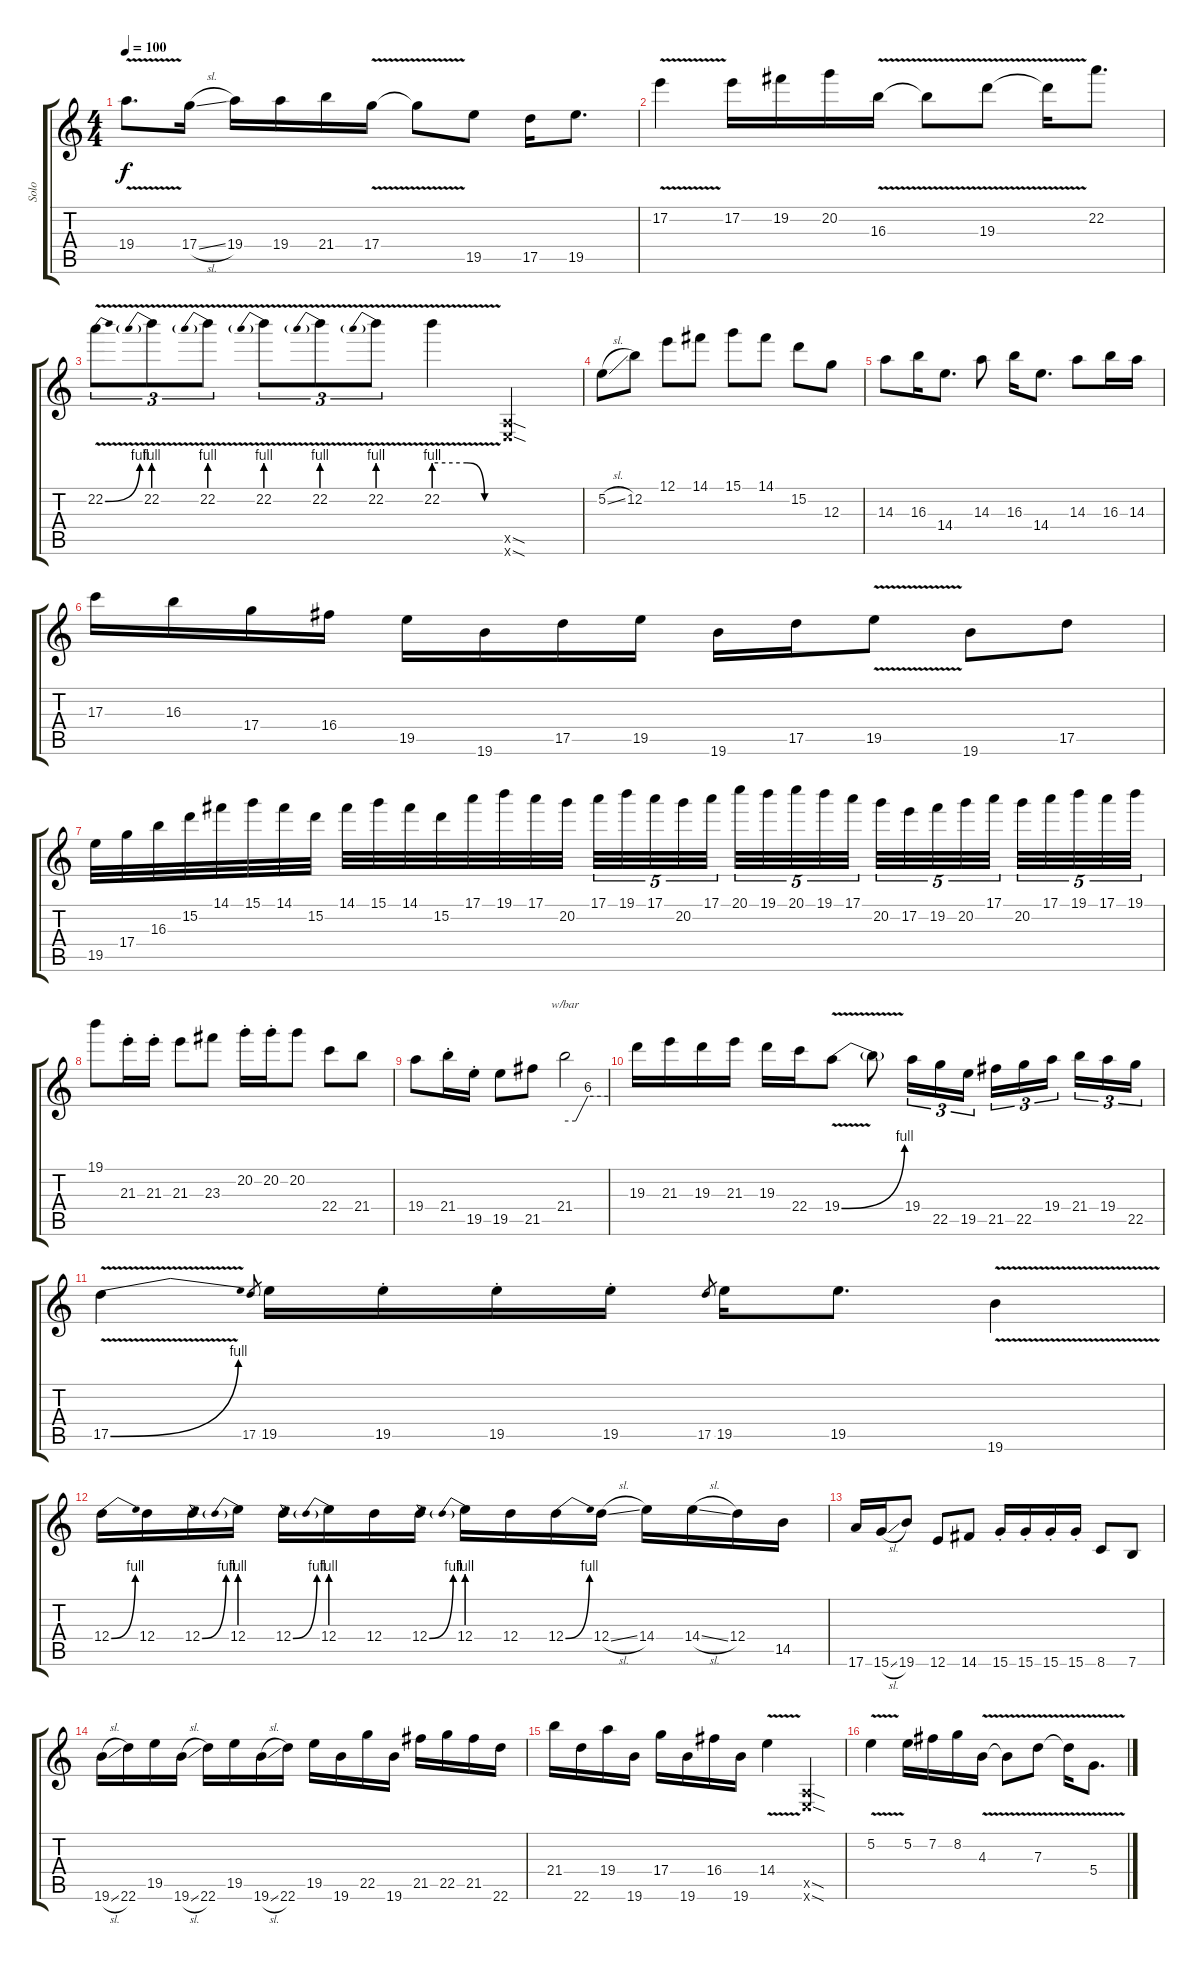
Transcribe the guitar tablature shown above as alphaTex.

\track ("Solo" "Solo") {instrument overdrivenguitar}
\staff {score tabs}
\tuning (E4 B3 G3 D3 A2 E2) {hide}
\ts (4 4)
\tempo 100
\clef g2
\ks c
19.4{v}.8{d dy f} 17.4{sl}.16 19.4.16 19.4.16 21.4.16 17.4{v}.16 17.4{t}.8 19.5.8 17.5.16 19.5.8{d} |
17.2{v}.4 17.2.16 19.2.16 20.2.16 16.3{v}.16 16.3{t}.8 19.3{v}.8 19.3{t}.16 22.2.8{d} |
22.2{be (bend 0 0 60 4) v}.8{tu (3 2)} 22.2{be (prebend 0 4 60 4) v}.8{tu (3 2)} 22.2{be (prebend 0 4 60 4) v}.8{tu (3 2)} 22.2{be (prebend 0 4 60 4) v}.8{tu (3 2)} 22.2{be (prebend 0 4 60 4) v}.8{tu (3 2)} 22.2{be (prebend 0 4 60 4) v}.8{tu (3 2)} 22.2{be (custom 0 4 30 4 46 0 60 0) v}.4 (0.5{sod x} 0.6{sod x}).4 |
5.2{sl}.8 12.2.8 12.1.8 14.1.8 15.1.8 14.1.8 15.2.8 12.3.8 |
14.3.8 16.3.16 14.4.8{d} 14.3.8 16.3.16 14.4.8{d} 14.3.8 16.3.16 14.3.16 |
17.3.16 16.3.16 17.4.16 16.4.16 19.5.16 19.6.16 17.5.16 19.5.16 19.6.16 17.5.16 19.5{v}.8 19.6.8 17.5.8 |
19.5.32 17.4.32 16.3.32 15.2.32 14.1.32 15.1.32 14.1.32 15.2.32 14.1.32 15.1.32 14.1.32 15.2.32 17.1.32 19.1.32 17.1.32 20.2.32 17.1.32{tu (5 4)} 19.1.32{tu (5 4)} 17.1.32{tu (5 4)} 20.2.32{tu (5 4)} 17.1.32{tu (5 4) beam splitsecondary} 20.1.32{tu (5 4)} 19.1.32{tu (5 4)} 20.1.32{tu (5 4)} 19.1.32{tu (5 4)} 17.1.32{tu (5 4)} 20.2.32{tu (5 4)} 17.2.32{tu (5 4)} 19.2.32{tu (5 4)} 20.2.32{tu (5 4)} 17.1.32{tu (5 4) beam splitsecondary} 20.2.32{tu (5 4)} 17.1.32{tu (5 4)} 19.1.32{tu (5 4)} 17.1.32{tu (5 4)} 19.1.32{tu (5 4)} |
19.1.8 21.3{st}.16 21.3{st}.16 21.3.8 23.3.8 20.2{st}.16 20.2{st}.16 20.2.8 22.4.8 21.4.8 |
19.4.8 21.4{st}.16 19.5{st}.16 19.5.8 21.5.8 21.4.2{tbe (custom default 0 0 15 0 32 24 60 24)} |
19.3.16 21.3.16 19.3.16 21.3.16 19.3.16 22.4.16 19.4{be (bend 0 0 60 4) v}.8 19.4{t}.8 19.4.16{tu (3 2)} 22.5.16{tu (3 2)} 19.5.16{tu (3 2)} 21.5.16{tu (3 2)} 22.5.16{tu (3 2)} 19.4.16{tu (3 2) beam splitsecondary} 21.4.16{tu (3 2)} 19.4.16{tu (3 2)} 22.5.16{tu (3 2)} |
17.5{be (bend 0 0 60 4) v}.4 17.5.8{gr} 19.5.16 19.5{st}.16 19.5{st}.16 19.5{st}.16 17.5.8{gr} 19.5.16 19.5.8{d} 19.6{v}.4 |
12.4{be (bend 0 0 60 4)}.16 12.4.16 12.4{be (bend 0 0 60 4)}.16 12.4{be (prebend 0 4 60 4)}.16 12.4{be (bend 0 0 60 4)}.16 12.4{be (prebend 0 4 60 4)}.16 12.4.16 12.4{be (bend 0 0 60 4)}.16 12.4{be (prebend 0 4 60 4)}.16 12.4.16 12.4{be (bend 0 0 60 4)}.16 12.4{sl}.16 14.4.16 14.4{sl}.16 12.4.16 14.5.16 |
17.6.16 15.6{sl}.16 19.6.8 12.6.8 14.6.8 15.6{st}.16 15.6{st}.16 15.6{st}.16 15.6{st}.16 8.6.8 7.6.8 |
19.6{sl}.16 22.6.16 19.5.16 19.6{sl}.16 22.6.16 19.5.16 19.6{sl}.16 22.6.16 19.5.16 19.6.16 22.5.16 19.6.16 21.5.16 22.5.16 21.5.16 22.6.16 |
21.4.16 22.6.16 19.4.16 19.6.16 17.4.16 19.6.16 16.4.16 19.6.16 14.4{v}.4 (0.5{sod x} 0.6{sod x}).4 |
5.2{v}.4 5.2.16 7.2.16 8.2.16 4.3{v}.16 4.3{t}.8 7.3{v}.8 7.3{t}.16 5.4{v}.8{d}
